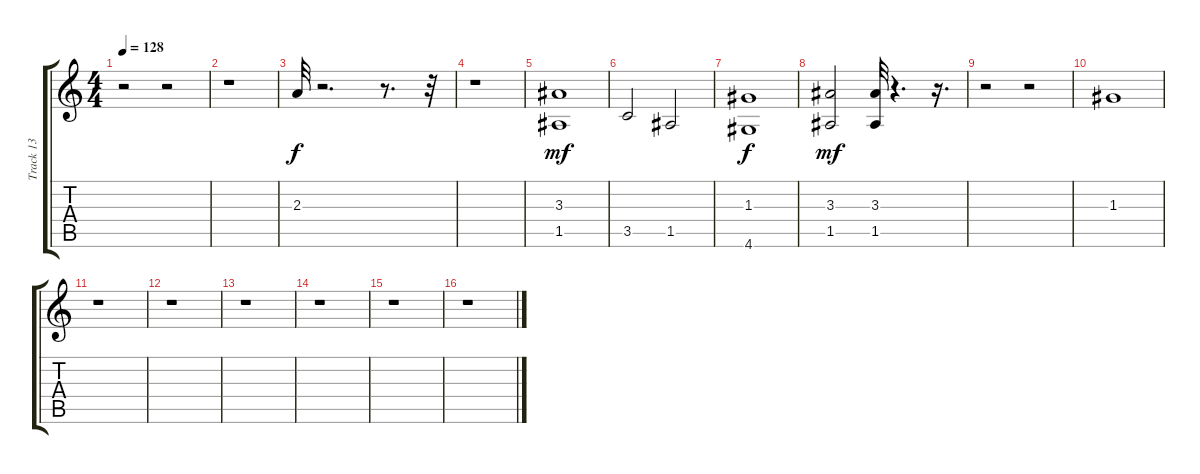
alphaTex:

\track ("Track 13" "Track 13") {instrument acousticguitarsteel}
\staff {score tabs}
\tuning (E4 B3 G3 D3 A2 E2) {hide}
\ts (4 4)
\tempo 128
\clef g2
\ks c
r.2{dy mp} r.2 |
r.1 |
2.3.32{dy f} r.2{d} r.8{d} r.32 |
r.1 |
(3.3 1.5).1{dy mf} |
3.5.2 1.5.2 |
(1.3 4.6).1{dy f} |
(3.3 1.5).2{dy mf} (3.3 1.5).32 r.4{d} r.16{d} |
r.2 r.2 |
1.3.1 |
r.1 |
r.1 |
r.1 |
r.1 |
r.1 |
r.1
